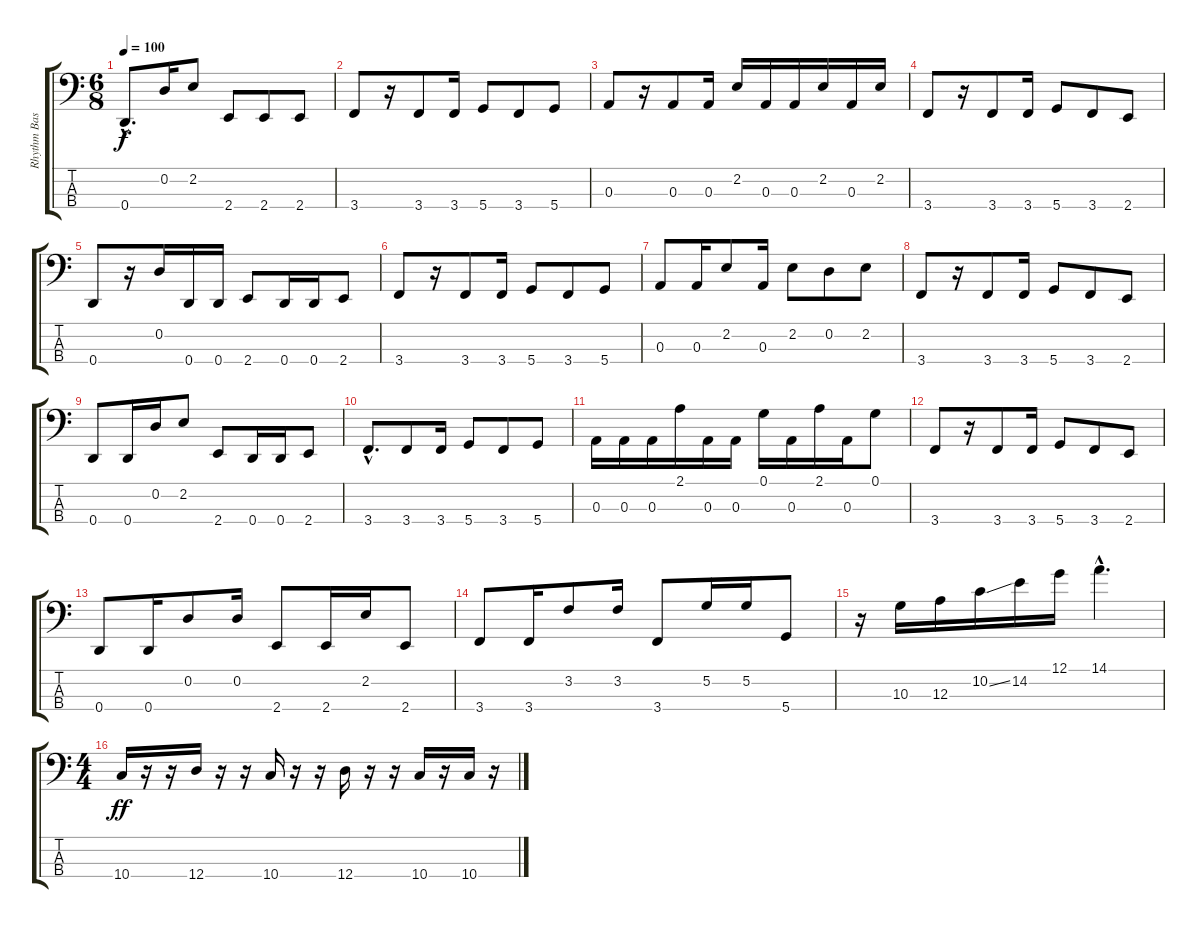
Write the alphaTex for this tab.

\track ("Rhythm Bass" "Rhythm Bas") {instrument electricbasspick}
\staff {score tabs}
\tuning (G2 D2 A1 D1) {hide}
\ts (6 8)
\tempo 100
\clef f4
\ks c
0.4{hac}.8{d dy f} 0.2.16 2.2.8 2.4.8 2.4.8 2.4.8 |
3.4.8 r.16 3.4.8 3.4.16 5.4.8 3.4.8 5.4.8 |
0.3.8 r.16 0.3.8 0.3.16 2.2.16 0.3.16 0.3.16 2.2.16 0.3.16 2.2.16 |
3.4.8 r.16 3.4.8 3.4.16 5.4.8 3.4.8 2.4.8 |
0.4.8 r.16 0.2.16 0.4.16 0.4.16 2.4.8 0.4.16 0.4.16 2.4.8 |
3.4.8 r.16 3.4.8 3.4.16 5.4.8 3.4.8 5.4.8 |
0.3.8 0.3.16 2.2.8 0.3.16 2.2.8 0.2.8 2.2.8 |
3.4.8 r.16 3.4.8 3.4.16 5.4.8 3.4.8 2.4.8 |
0.4.8 0.4.16 0.2.16 2.2.8 2.4.8 0.4.16 0.4.16 2.4.8 |
3.4{hac}.8{d} 3.4.8 3.4.16 5.4.8 3.4.8 5.4.8 |
0.3.16 0.3.16 0.3.16 2.1.16 0.3.16 0.3.16 0.1.16 0.3.16 2.1.16 0.3.16 0.1.8 |
3.4.8 r.16 3.4.8 3.4.16 5.4.8 3.4.8 2.4.8 |
0.4.8 0.4.16 0.2.8 0.2.16 2.4.8 2.4.16 2.2.16 2.4.8 |
3.4.8 3.4.16 3.2.8 3.2.16 3.4.8 5.2.16 5.2.16 5.4.8 |
r.16 10.3.16 12.3.16 10.2{ss}.16 14.2.16 12.1.16 14.1{hac}.4{d} |
\ts (4 4)
10.4.16{dy ff} r.16 r.16 12.4.16 r.16 r.16 10.4.16 r.16 r.16 12.4.16 r.16 r.16 10.4.16 r.16 10.4.16 r.16
